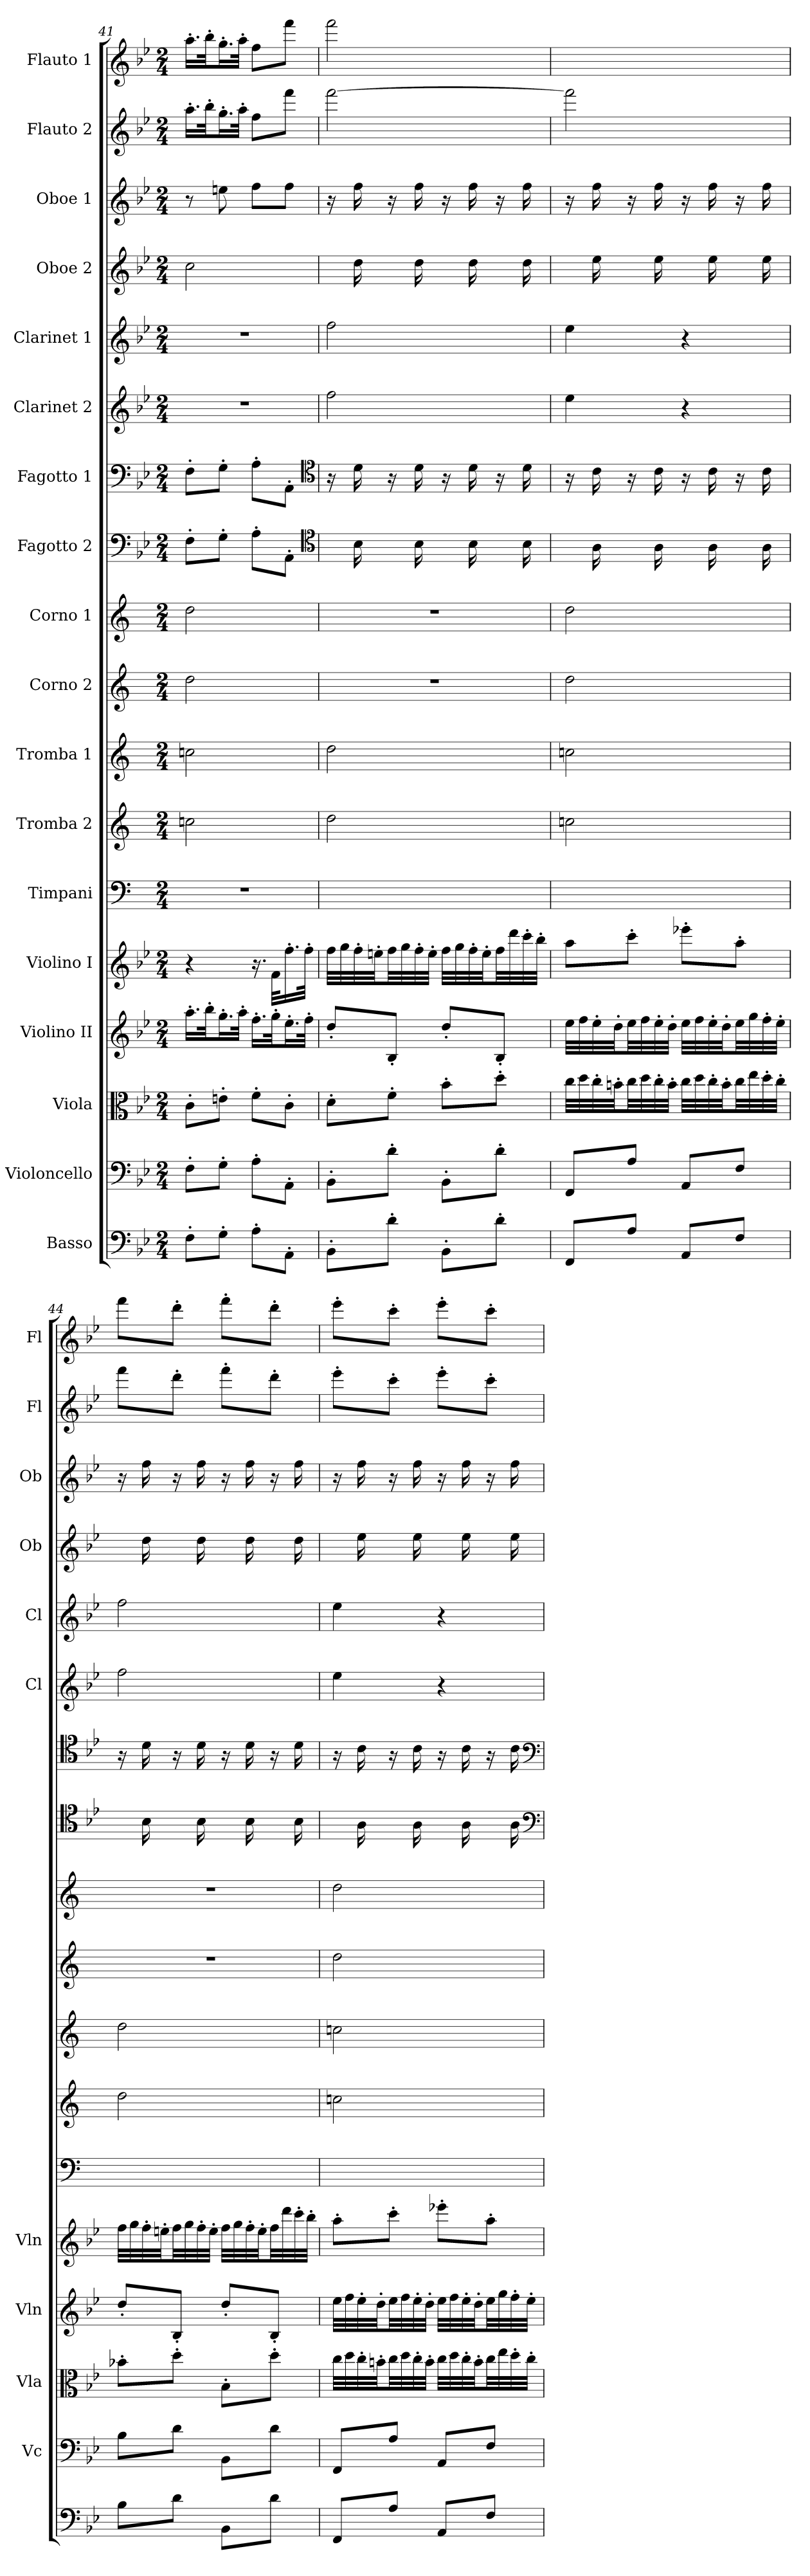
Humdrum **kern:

**kern	**kern	**kern	**kern	**kern	**kern	**kern	**kern	**kern	**kern	**kern	**kern	**kern	**kern	**kern	**kern	**kern	**kern
*part18	*part17	*part16	*part15	*part14	*part13	*part12	*part11	*part10	*part9	*part8	*part7	*part6	*part5	*part4	*part3	*part2	*part1
*staff18	*staff17	*staff16	*staff15	*staff14	*staff13	*staff12	*staff11	*staff10	*staff9	*staff8	*staff7	*staff6	*staff5	*staff4	*staff3	*staff2	*staff1
*I"Basso	*I"Violoncello	*I"Viola	*I"Violino II	*I"Violino I	*I"Timpani	*I"Tromba 2	*I"Tromba 1	*I"Corno 2	*I"Corno 1	*I"Fagotto 2	*I"Fagotto 1	*I"Clarinet 2	*I"Clarinet 1	*I"Oboe 2	*I"Oboe 1	*I"Flauto 2	*I"Flauto 1
*	*I'Vc	*I'Vla	*I'Vln	*I'Vln	*	*	*	*	*	*	*	*I'Cl	*I'Cl	*I'Ob	*I'Ob	*I'Fl	*I'Fl
*clefF4	*clefF4	*clefC3	*clefG2	*clefG2	*clefF4	*clefG2	*clefG2	*clefG2	*clefG2	*clefF4	*clefF4	*clefG2	*clefG2	*clefG2	*clefG2	*clefG2	*clefG2
*ITrd7c12	*	*	*	*	*	*ITrd1c2	*ITrd1c2	*ITrd3c5	*ITrd3c5	*	*	*ITrd2c3	*ITrd2c3	*	*	*	*
*k[b-e-]	*k[b-e-]	*k[b-e-]	*k[b-e-]	*k[b-e-]	*	*	*	*	*	*k[b-e-]	*k[b-e-]	*k[f#]	*k[f#]	*k[b-e-]	*k[b-e-]	*k[b-e-]	*k[b-e-]
*M2/4	*M2/4	*M2/4	*M2/4	*M2/4	*M2/4	*M2/4	*M2/4	*M2/4	*M2/4	*M2/4	*M2/4	*M2/4	*M2/4	*M2/4	*M2/4	*M2/4	*M2/4
=41	=41	=41	=41	=41	=41	=41	=41	=41	=41	=41	=41	=41	=41	=41	=41	=41	=41
8FF'\L	8F'\L	8c'\L	16.aa'\LL	4r	2r	2b-	2b-	2a	2a	8F'\L	8F'\L	2r	2r	2cc	8r	16.aa'\LL	16.aa'\LL
.	.	.	32bb-'\Jk	.	.	.	.	.	.	.	.	.	.	.	.	32bb-'\Jk	32bb-'\Jk
8GG'\J	8G'\J	8en'\J	16.gg'\L	.	.	.	.	.	.	8G'\J	8G'\J	.	.	.	8een	16.gg'\L	16.gg'\L
.	.	.	32aa'\JJk	.	.	.	.	.	.	.	.	.	.	.	.	32aa'\JJk	32aa'\JJk
8AA'\L	8A'\L	8f'\L	16.ff'\LL	16.r	.	.	.	.	.	8A'\L	8A'\L	.	.	.	8ff\L	8ff\L	8ff\L
.	.	.	32gg'\Jk	32f\KLL	.	.	.	.	.	.	.	.	.	.	.	.	.
8AAA'\J	8AA'\J	8c'\J	16.ee-'\L	16.ff'\	.	.	.	.	.	8AA'\J	8AA'\J	.	.	.	8ff\J	8fff\J	8fff\J
.	.	.	32ff'\JJk	32ff'\JJk	.	.	.	.	.	.	.	.	.	.	.	.	.
*	*	*	*	*	*	*	*	*	*	*clefC4	*clefC4	*	*	*	*	*	*
=42	=42	=42	=42	=42	=42	=42	=42	=42	=42	=42	=42	=42	=42	=42	=42	=42	=42
8BBB-'\L	8BB-'\L	8d'\L	8dd'/L	32ff\LLL	2ryy	2cc	2cc	2r	2r	16ryy	16r	2dd	2dd	16ryy	16r	[2fff	2fff
.	.	.	.	32gg\	.	.	.	.	.	.	.	.	.	.	.	.	.
.	.	.	.	32ff'\	.	.	.	.	.	16B-	16d	.	.	16dd	16ff	.	.
.	.	.	.	32een'\JJ	.	.	.	.	.	.	.	.	.	.	.	.	.
8D'\J	8d'\J	8f'\J	8B-'/J	32ff\LL	.	.	.	.	.	16ryy	16r	.	.	16ryy	16r	.	.
.	.	.	.	32gg\	.	.	.	.	.	.	.	.	.	.	.	.	.
.	.	.	.	32ff'\	.	.	.	.	.	16B-	16d	.	.	16dd	16ff	.	.
.	.	.	.	32ee'\JJJ	.	.	.	.	.	.	.	.	.	.	.	.	.
8BBB-'\L	8BB-'\L	8b-'\L	8dd'/L	32ff\LLL	.	.	.	.	.	16ryy	16r	.	.	16ryy	16r	.	.
.	.	.	.	32gg\	.	.	.	.	.	.	.	.	.	.	.	.	.
.	.	.	.	32ff'\	.	.	.	.	.	16B-	16d	.	.	16dd	16ff	.	.
.	.	.	.	32ee'\JJ	.	.	.	.	.	.	.	.	.	.	.	.	.
8D'\J	8d'\J	8dd'\J	8B-'/J	32ff\LL	.	.	.	.	.	16ryy	16r	.	.	16ryy	16r	.	.
.	.	.	.	32ddd\	.	.	.	.	.	.	.	.	.	.	.	.	.
.	.	.	.	32ccc'\	.	.	.	.	.	16B-	16d	.	.	16dd	16ff	.	.
.	.	.	.	32bb-'\JJJ	.	.	.	.	.	.	.	.	.	.	.	.	.
=43	=43	=43	=43	=43	=43	=43	=43	=43	=43	=43	=43	=43	=43	=43	=43	=43	=43
8FFF/L	8FF/L	32cc\LLL	32ee-\LLL	8aa\L	2ryy	2b-	2b-	2a	2a	16ryy	16r	4cc	4cc	16ryy	16r	2fff]	2ryy
.	.	32dd\	32ff\	.	.	.	.	.	.	.	.	.	.	.	.	.	.
.	.	32cc'\	32ee-'\	.	.	.	.	.	.	16A	16c	.	.	16ee-	16ff	.	.
.	.	32bn'\JJ	32dd'\JJ	.	.	.	.	.	.	.	.	.	.	.	.	.	.
8AA/J	8A/J	32cc\LL	32ee-\LL	8ccc'\J	.	.	.	.	.	16ryy	16r	.	.	16ryy	16r	.	.
.	.	32dd\	32ff\	.	.	.	.	.	.	.	.	.	.	.	.	.	.
.	.	32cc'\	32ee-'\	.	.	.	.	.	.	16A	16c	.	.	16ee-	16ff	.	.
.	.	32b'\JJJ	32dd'\JJJ	.	.	.	.	.	.	.	.	.	.	.	.	.	.
8AAA/L	8AA/L	32cc\LLL	32ee-\LLL	8eee-X'\L	.	.	.	.	.	16ryy	16r	4r	4r	16ryy	16r	.	.
.	.	32dd\	32ff\	.	.	.	.	.	.	.	.	.	.	.	.	.	.
.	.	32cc'\	32ee-'\	.	.	.	.	.	.	16A	16c	.	.	16ee-	16ff	.	.
.	.	32b'\JJ	32dd'\JJ	.	.	.	.	.	.	.	.	.	.	.	.	.	.
8FF/J	8F/J	32cc\LL	32ee-\LL	8aa'\J	.	.	.	.	.	16ryy	16r	.	.	16ryy	16r	.	.
.	.	32ee-\	32gg\	.	.	.	.	.	.	.	.	.	.	.	.	.	.
.	.	32dd'\	32ff'\	.	.	.	.	.	.	16A	16c	.	.	16ee-	16ff	.	.
.	.	32cc'\JJJ	32ee-'\JJJ	.	.	.	.	.	.	.	.	.	.	.	.	.	.
=44	=44	=44	=44	=44	=44	=44	=44	=44	=44	=44	=44	=44	=44	=44	=44	=44	=44
8BB-\L	8B-\L	8b-X'\L	8dd'/L	32ff\LLL	2ryy	2cc	2cc	2r	2r	16ryy	16r	2dd	2dd	16ryy	16r	8fff\L	8fff\L
.	.	.	.	32gg\	.	.	.	.	.	.	.	.	.	.	.	.	.
.	.	.	.	32ff'\	.	.	.	.	.	16B-	16d	.	.	16dd	16ff	.	.
.	.	.	.	32een'\JJ	.	.	.	.	.	.	.	.	.	.	.	.	.
8D\J	8d\J	8dd'\J	8B-'/J	32ff\LL	.	.	.	.	.	16ryy	16r	.	.	16ryy	16r	8ddd'\J	8ddd'\J
.	.	.	.	32gg\	.	.	.	.	.	.	.	.	.	.	.	.	.
.	.	.	.	32ff'\	.	.	.	.	.	16B-	16d	.	.	16dd	16ff	.	.
.	.	.	.	32ee'\JJJ	.	.	.	.	.	.	.	.	.	.	.	.	.
8BBB-\L	8BB-\L	8B-'\L	8dd'/L	32ff\LLL	.	.	.	.	.	16ryy	16r	.	.	16ryy	16r	8fff'\L	8fff'\L
.	.	.	.	32gg\	.	.	.	.	.	.	.	.	.	.	.	.	.
.	.	.	.	32ff'\	.	.	.	.	.	16B-	16d	.	.	16dd	16ff	.	.
.	.	.	.	32ee'\JJ	.	.	.	.	.	.	.	.	.	.	.	.	.
8D\J	8d\J	8dd'\J	8B-'/J	32ff\LL	.	.	.	.	.	16ryy	16r	.	.	16ryy	16r	8ddd'\J	8ddd'\J
.	.	.	.	32ddd\	.	.	.	.	.	.	.	.	.	.	.	.	.
.	.	.	.	32ccc'\	.	.	.	.	.	16B-	16d	.	.	16dd	16ff	.	.
.	.	.	.	32bb-'\JJJ	.	.	.	.	.	.	.	.	.	.	.	.	.
=45	=45	=45	=45	=45	=45	=45	=45	=45	=45	=45	=45	=45	=45	=45	=45	=45	=45
8FFF/L	8FF/L	32cc\LLL	32ee-\LLL	8aa'\L	2ryy	2b-	2b-	2a	2a	16ryy	16r	4cc	4cc	16ryy	16r	8eee-'\L	8eee-'\L
.	.	32dd\	32ff\	.	.	.	.	.	.	.	.	.	.	.	.	.	.
.	.	32cc'\	32ee-'\	.	.	.	.	.	.	16A	16c	.	.	16ee-	16ff	.	.
.	.	32bn'\JJ	32dd'\JJ	.	.	.	.	.	.	.	.	.	.	.	.	.	.
8AA/J	8A/J	32cc\LL	32ee-\LL	8ccc'\J	.	.	.	.	.	16ryy	16r	.	.	16ryy	16r	8ccc'\J	8ccc'\J
.	.	32dd\	32ff\	.	.	.	.	.	.	.	.	.	.	.	.	.	.
.	.	32cc'\	32ee-'\	.	.	.	.	.	.	16A	16c	.	.	16ee-	16ff	.	.
.	.	32b'\JJJ	32dd'\JJJ	.	.	.	.	.	.	.	.	.	.	.	.	.	.
8AAA/L	8AA/L	32cc\LLL	32ee-\LLL	8eee-X'\L	.	.	.	.	.	16ryy	16r	4r	4r	16ryy	16r	8eee-'\L	8eee-'\L
.	.	32dd\	32ff\	.	.	.	.	.	.	.	.	.	.	.	.	.	.
.	.	32cc'\	32ee-'\	.	.	.	.	.	.	16A	16c	.	.	16ee-	16ff	.	.
.	.	32b'\JJ	32dd'\JJ	.	.	.	.	.	.	.	.	.	.	.	.	.	.
8FF/J	8F/J	32cc\LL	32ee-\LL	8aa'\J	.	.	.	.	.	16ryy	16r	.	.	16ryy	16r	8ccc'\J	8ccc'\J
.	.	32ee-\	32gg\	.	.	.	.	.	.	.	.	.	.	.	.	.	.
.	.	32dd'\	32ff'\	.	.	.	.	.	.	16A	16c	.	.	16ee-	16ff	.	.
.	.	32cc'\JJJ	32ee-'\JJJ	.	.	.	.	.	.	.	.	.	.	.	.	.	.
*	*	*	*	*	*	*	*	*	*	*clefF4	*clefF4	*	*	*	*	*	*
=	=	=	=	=	=	=	=	=	=	=	=	=	=	=	=	=	=
*-	*-	*-	*-	*-	*-	*-	*-	*-	*-	*-	*-	*-	*-	*-	*-	*-	*-
